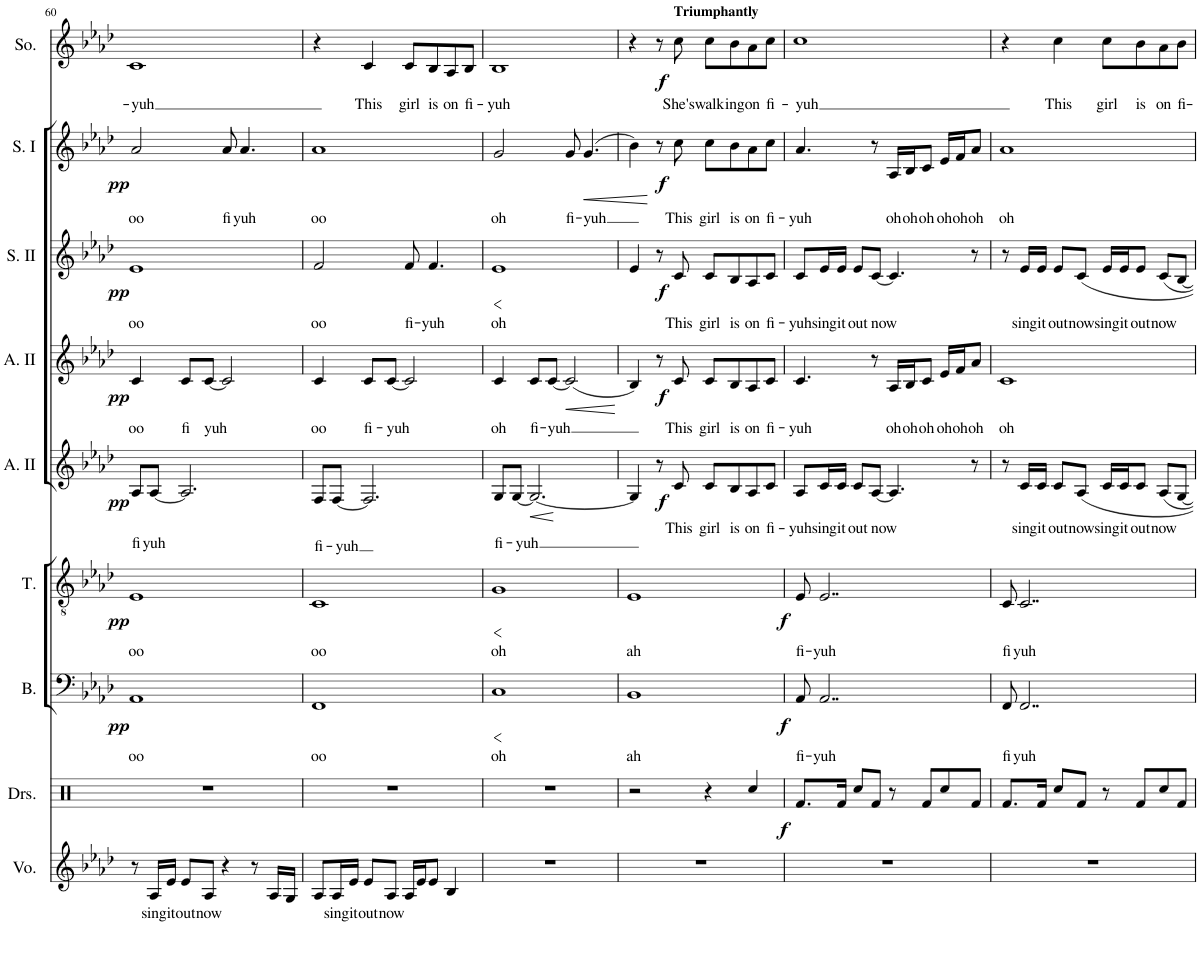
**kern	**text	**kern	**text	**dynam	**kern	**text	**dynam	**kern	**text	**dynam	**kern	**text	**dynam	**kern	**text	**dynam	**kern	**text	**dynam	**kern	**text	**dynam
*part8	*part8	*part7	*part7	*part7	*part6	*part6	*part6	*part5	*part5	*part5	*part4	*part4	*part4	*part3	*part3	*part3	*part2	*part2	*part2	*part1	*part1	*part1
*staff8	*staff8	*staff7	*staff7	*staff7	*staff6	*staff6	*staff6	*staff5	*staff5	*staff5	*staff4	*staff4	*staff4	*staff3	*staff3	*staff3	*staff2	*staff2	*staff2	*staff1	*staff1	*staff1
*I"Voice	*	*I"Ally (Bass)	*	*	*I"Ally (Tenor)	*	*	*I"Alto II	*	*	*I"Alto I	*	*	*I"Soprano II	*	*	*I"Soprano I	*	*	*I"Solo	*	*
*I'Vo.	*	*I'B.	*	*	*I'T.	*	*	*I'A. II	*	*	*	*	*	*I'S. II	*	*	*I'S. I	*	*	*I'So.	*	*
!!LO:PB:g=z
*clefG2	*	*clefF4	*	*	*clefGv2	*	*	*clefG2	*	*	*clefG2	*	*	*clefG2	*	*	*clefG2	*	*	*clefG2	*	*
*k[b-e-a-d-]	*	*k[b-e-a-d-]	*	*	*k[b-e-a-d-]	*	*	*k[b-e-a-d-]	*	*	*k[b-e-a-d-]	*	*	*k[b-e-a-d-]	*	*	*k[b-e-a-d-]	*	*	*k[b-e-a-d-]	*	*
*M4/4	*	*M4/4	*	*	*M4/4	*	*	*M4/4	*	*	*M4/4	*	*	*M4/4	*	*	*M4/4	*	*	*M4/4	*	*
=60	=60	=60	=60	=60	=60	=60	=60	=60	=60	=60	=60	=60	=60	=60	=60	=60	=60	=60	=60	=60	=60	=60
!	!	!	!LO:LY:b	!LO:DY:b	!	!LO:LY:b	!LO:DY:b	!	!LO:LY:b	!LO:DY:b	!	!LO:LY:b	!LO:DY:b	!	!LO:LY:b	!LO:DY:b	!	!LO:LY:b	!LO:DY:b	!	!LO:LY:b	!
8r	.	1AA-	oo	pp	1E-	oo	pp	8A-/L	fi-	pp	4c/	oo	pp	1e-	oo	pp	2a-/	oo	pp	1c	-yuh	.
!	!LO:LY:b	!	!	!	!	!	!	!	!LO:LY:b	!	!	!	!	!	!	!	!	!	!	!	!	!
16A-/LL	sing	.	.	.	.	.	.	[8A-/J	-yuh	.	.	.	.	.	.	.	.	.	.	.	.	.
!	!LO:LY:b	!	!	!	!	!	!	!	!	!	!	!	!	!	!	!	!	!	!	!	!	!
16e-/JJ	it	.	.	.	.	.	.	.	.	.	.	.	.	.	.	.	.	.	.	.	.	.
!	!LO:LY:b	!	!	!	!	!	!	!	!	!	!	!LO:LY:b	!	!	!	!	!	!	!	!	!	!
8e-/L	out	.	.	.	.	.	.	2.A-/]	.	.	8c/L	fi	.	.	.	.	.	.	.	.	.	.
!	!LO:LY:b	!	!	!	!	!	!	!	!	!	!	!LO:LY:b	!	!	!	!	!	!	!	!	!	!
8A-/J	now	.	.	.	.	.	.	.	.	.	[8c/J	yuh	.	.	.	.	.	.	.	.	.	.
!	!	!	!	!	!	!	!	!	!	!	!	!	!	!	!	!	!	!LO:LY:b	!	!	!	!
4r	.	.	.	.	.	.	.	.	.	.	2c/]	.	.	.	.	.	8a-/	fi-	.	.	.	.
!	!	!	!	!	!	!	!	!	!	!	!	!	!	!	!	!	!	!LO:LY:b	!	!	!	!
.	.	.	.	.	.	.	.	.	.	.	.	.	.	.	.	.	4.a-/	-yuh	.	.	.	.
8r	.	.	.	.	.	.	.	.	.	.	.	.	.	.	.	.	.	.	.	.	.	.
16A-/LL	.	.	.	.	.	.	.	.	.	.	.	.	.	.	.	.	.	.	.	.	.	.
16G/JJ	.	.	.	.	.	.	.	.	.	.	.	.	.	.	.	.	.	.	.	.	.	.
=61	=61	=61	=61	=61	=61	=61	=61	=61	=61	=61	=61	=61	=61	=61	=61	=61	=61	=61	=61	=61	=61	=61
!	!	!	!LO:LY:b	!	!	!LO:LY:b	!	!	!LO:LY:b	!	!	!LO:LY:b	!	!	!LO:LY:b	!	!	!LO:LY:b	!	!	!	!
8A-/L	.	1FF	oo	.	1C	oo	.	8F/L	fi-	.	4c/	oo	.	2f/	oo	.	1a-	oo	.	4r	.	.
!	!LO:LY:b	!	!	!	!	!	!	!	!LO:LY:b	!	!	!	!	!	!	!	!	!	!	!	!	!
16A-/L	sing	.	.	.	.	.	.	[8F/J	-yuh	.	.	.	.	.	.	.	.	.	.	.	.	.
!	!LO:LY:b	!	!	!	!	!	!	!	!	!	!	!	!	!	!	!	!	!	!	!	!	!
16e-/JJ	it	.	.	.	.	.	.	.	.	.	.	.	.	.	.	.	.	.	.	.	.	.
!	!LO:LY:b	!	!	!	!	!	!	!	!	!	!	!LO:LY:b	!	!	!	!	!	!	!	!	!LO:LY:b	!
8e-/L	out	.	.	.	.	.	.	2.F/]	.	.	8c/L	fi-	.	.	.	.	.	.	.	4c/	This	.
!	!LO:LY:b	!	!	!	!	!	!	!	!	!	!	!LO:LY:b	!	!	!	!	!	!	!	!	!	!
8A-/J	now	.	.	.	.	.	.	.	.	.	[8c/J	-yuh	.	.	.	.	.	.	.	.	.	.
!	!	!	!	!	!	!	!	!	!	!	!	!	!	!	!LO:LY:b	!	!	!	!	!	!LO:LY:b	!
16A-/LL	.	.	.	.	.	.	.	.	.	.	2c/]	.	.	8f/	fi-	.	.	.	.	8c/L	girl	.
16e-/J	.	.	.	.	.	.	.	.	.	.	.	.	.	.	.	.	.	.	.	.	.	.
!	!	!	!	!	!	!	!	!	!	!	!	!	!	!	!LO:LY:b	!	!	!	!	!	!LO:LY:b	!
8e-/J	.	.	.	.	.	.	.	.	.	.	.	.	.	4.f/	-yuh	.	.	.	.	8B-/	is	.
!	!	!	!	!	!	!	!	!	!	!	!	!	!	!	!	!	!	!	!	!	!LO:LY:b	!
4B-/	.	.	.	.	.	.	.	.	.	.	.	.	.	.	.	.	.	.	.	8A-/	on	.
!	!	!	!	!	!	!	!	!	!	!	!	!	!	!	!	!	!	!	!	!	!LO:LY:b	!
.	.	.	.	.	.	.	.	.	.	.	.	.	.	.	.	.	.	.	.	8B-/J	fi-	.
=62	=62	=62	=62	=62	=62	=62	=62	=62	=62	=62	=62	=62	=62	=62	=62	=62	=62	=62	=62	=62	=62	=62
!	!	!	!LO:LY:b	!LO:HP:b	!	!LO:LY:b	!LO:HP:b	!	!LO:LY:b	!	!	!LO:LY:b	!	!	!LO:LY:b	!LO:HP:b	!	!LO:LY:b	!	!	!LO:LY:b	!
1r	.	1C	oh	<	1G	oh	<	8G/L	fi-	.	4c/	oh	.	1e-	oh	<	2g/	oh	.	1B-	-yuh	.
!	!	!	!	!	!	!	!	!	!LO:LY:b	!	!	!	!	!	!	!	!	!	!	!	!	!
.	.	.	.	.	.	.	.	[8G/J	-yuh	.	.	.	.	.	.	.	.	.	.	.	.	.
!	!	!	!	!	!	!	!	!	!	!LO:HP:b	!	!LO:LY:b	!	!	!	!	!	!	!	!	!	!
.	.	.	.	.	.	.	.	2.G/_	.	<	8c/L	fi-	.	.	.	.	.	.	.	.	.	.
!	!	!	!	!	!	!	!	!	!	!	!	!LO:LY:b	!	!	!	!	!	!	!	!	!	!
.	.	.	.	.	.	.	.	.	.	.	[8c/J	-yuh	.	.	.	.	.	.	.	.	.	.
!	!	!	!	!	!	!	!	!	!	!	!	!	!LO:HP:b	!	!	!	!	!LO:LY:b	!	!	!	!
.	.	.	.	.	.	.	.	.	.	.	(2c/]	.	<	.	.	.	8g/	fi-	.	.	.	.
!	!	!	!	!	!	!	!	!	!	!	!	!	!	!	!	!	!	!LO:LY:b	!LO:HP:b	!	!	!
.	.	.	.	.	.	.	.	.	.	.	.	.	.	.	.	.	(4.g/	-yuh	<	.	.	.
.	.	.	.	[	.	.	[	.	.	[	.	.	[	.	.	[	.	.	[	.	.	.
=63	=63	=63	=63	=63	=63	=63	=63	=63	=63	=63	=63	=63	=63	=63	=63	=63	=63	=63	=63	=63	=63	=63
!	!	!	!LO:LY:b	!	!	!LO:LY:b	!	!	!	!	!	!	!	!	!	!	!	!	!	!	!	!
1r	.	1BB-	ah	.	1E-	ah	.	4G/]	.	.	4B-/)	.	.	4e-/	.	.	4b-\)	.	.	4r	.	.
.	.	.	.	.	.	.	.	8r	.	.	8r	.	.	8r	.	.	8r	.	.	8r	.	.
!	!	!	!	!	!	!	!	!	!	!	!	!	!	!	!	!	!	!	!	!LO:TX:a:B:t=Triumphantly	!	!
!	!	!	!	!	!	!	!	!	!LO:LY:b	!LO:DY:b	!	!LO:LY:b	!LO:DY:b	!	!LO:LY:b	!LO:DY:b	!	!LO:LY:b	!LO:DY:b	!	!LO:LY:b	!LO:DY:b
.	.	.	.	.	.	.	.	8c/	This	f	8c/	This	f	8c/	This	f	8cc\	This	f	8cc\	She's	f
!	!	!	!	!	!	!	!	!	!LO:LY:b	!	!	!LO:LY:b	!	!	!LO:LY:b	!	!	!LO:LY:b	!	!	!LO:LY:b	!
.	.	.	.	.	.	.	.	8c/L	girl	.	8c/L	girl	.	8c/L	girl	.	8cc\L	girl	.	8cc\L	walk-	.
!	!	!	!	!	!	!	!	!	!LO:LY:b	!	!	!LO:LY:b	!	!	!LO:LY:b	!	!	!LO:LY:b	!	!	!LO:LY:b	!
.	.	.	.	.	.	.	.	8B-/	is	.	8B-/	is	.	8B-/	is	.	8b-\	is	.	8b-\	-ing	.
!	!	!	!	!	!	!	!	!	!LO:LY:b	!	!	!LO:LY:b	!	!	!LO:LY:b	!	!	!LO:LY:b	!	!	!LO:LY:b	!
.	.	.	.	.	.	.	.	8A-/	on	.	8A-/	on	.	8A-/	on	.	8a-\	on	.	8a-\	on	.
!	!	!	!	!	!	!	!	!	!LO:LY:b	!	!	!LO:LY:b	!	!	!LO:LY:b	!	!	!LO:LY:b	!	!	!LO:LY:b	!
.	.	.	.	.	.	.	.	8c/J	fi-	.	8c/J	fi-	.	8c/J	fi-	.	8cc\J	fi-	.	8cc\J	fi-	.
=64	=64	=64	=64	=64	=64	=64	=64	=64	=64	=64	=64	=64	=64	=64	=64	=64	=64	=64	=64	=64	=64	=64
!	!	!	!LO:LY:b	!LO:DY:b	!	!LO:LY:b	!LO:DY:b	!	!LO:LY:b	!	!	!LO:LY:b	!	!	!LO:LY:b	!	!	!LO:LY:b	!	!	!LO:LY:b	!
1r	.	8AA-/	fi-	f	8E-/	fi-	f	8A-/L	yuh	.	4.c/	-yuh	.	8c/L	yuh	.	4.a-/	yuh	.	1cc	-yuh	.
!	!	!	!LO:LY:b	!	!	!LO:LY:b	!	!	!LO:LY:b	!	!	!	!	!	!LO:LY:b	!	!	!	!	!	!	!
.	.	2..AA-/	-yuh	.	2..E-/	-yuh	.	16c/L	sing	.	.	.	.	16e-/L	sing	.	.	.	.	.	.	.
!	!	!	!	!	!	!	!	!	!LO:LY:b	!	!	!	!	!	!LO:LY:b	!	!	!	!	!	!	!
.	.	.	.	.	.	.	.	16c/JJ	it	.	.	.	.	16e-/JJ	it	.	.	.	.	.	.	.
!	!	!	!	!	!	!	!	!	!LO:LY:b	!	!	!	!	!	!LO:LY:b	!	!	!	!	!	!	!
.	.	.	.	.	.	.	.	8c/L	out	.	.	.	.	8e-/L	out	.	.	.	.	.	.	.
!	!	!	!	!	!	!	!	!	!LO:LY:b	!	!	!	!	!	!LO:LY:b	!	!	!	!	!	!	!
.	.	.	.	.	.	.	.	[8A-/J	now	.	8r	.	.	[8c/J	now	.	8r	.	.	.	.	.
!	!	!	!	!	!	!	!	!	!	!	!	!LO:LY:b	!	!	!	!	!	!LO:LY:b	!	!	!	!
.	.	.	.	.	.	.	.	4.A-/]	.	.	16A-/LL	oh	.	4.c/]	.	.	16A-/LL	oh	.	.	.	.
!	!	!	!	!	!	!	!	!	!	!	!	!LO:LY:b	!	!	!	!	!	!LO:LY:b	!	!	!	!
.	.	.	.	.	.	.	.	.	.	.	16B-/J	oh	.	.	.	.	16B-/J	oh	.	.	.	.
!	!	!	!	!	!	!	!	!	!	!	!	!LO:LY:b	!	!	!	!	!	!LO:LY:b	!	!	!	!
.	.	.	.	.	.	.	.	.	.	.	8c/J	oh	.	.	.	.	8c/J	oh	.	.	.	.
!	!	!	!	!	!	!	!	!	!	!	!	!LO:LY:b	!	!	!	!	!	!LO:LY:b	!	!	!	!
.	.	.	.	.	.	.	.	.	.	.	16e-/LL	oh	.	.	.	.	16e-/LL	oh	.	.	.	.
!	!	!	!	!	!	!	!	!	!	!	!	!LO:LY:b	!	!	!	!	!	!LO:LY:b	!	!	!	!
.	.	.	.	.	.	.	.	.	.	.	16f/J	oh	.	.	.	.	16f/J	oh	.	.	.	.
!	!	!	!	!	!	!	!	!	!	!	!	!LO:LY:b	!	!	!	!	!	!LO:LY:b	!	!	!	!
.	.	.	.	.	.	.	.	8r	.	.	8a-/J	oh	.	8r	.	.	8a-/J	oh	.	.	.	.
=65	=65	=65	=65	=65	=65	=65	=65	=65	=65	=65	=65	=65	=65	=65	=65	=65	=65	=65	=65	=65	=65	=65
!	!	!	!LO:LY:b	!	!	!LO:LY:b	!	!	!	!	!	!LO:LY:b	!	!	!	!	!	!LO:LY:b	!	!	!	!
1r	.	8FF/	fi-	.	8C/	fi-	.	8r	.	.	1c	oh	.	8r	.	.	1a-	oh	.	4r	.	.
!	!	!	!LO:LY:b	!	!	!LO:LY:b	!	!	!LO:LY:b	!	!	!	!	!	!LO:LY:b	!	!	!	!	!	!	!
.	.	2..FF/	-yuh	.	2..C/	-yuh	.	16c/LL	sing	.	.	.	.	16e-/LL	sing	.	.	.	.	.	.	.
!	!	!	!	!	!	!	!	!	!LO:LY:b	!	!	!	!	!	!LO:LY:b	!	!	!	!	!	!	!
.	.	.	.	.	.	.	.	16c/JJ	it	.	.	.	.	16e-/JJ	it	.	.	.	.	.	.	.
!	!	!	!	!	!	!	!	!	!LO:LY:b	!	!	!	!	!	!LO:LY:b	!	!	!	!	!	!LO:LY:b	!
.	.	.	.	.	.	.	.	8c/L	out	.	.	.	.	8e-/L	out	.	.	.	.	4cc\	This	.
!	!	!	!	!	!	!	!	!	!LO:LY:b	!	!	!	!	!	!LO:LY:b	!	!	!	!	!	!	!
.	.	.	.	.	.	.	.	8A-/J	now	.	.	.	.	8c/J	now	.	.	.	.	.	.	.
!	!	!	!	!	!	!	!	!	!LO:LY:b	!	!	!	!	!	!LO:LY:b	!	!	!	!	!	!LO:LY:b	!
.	.	.	.	.	.	.	.	16c/LL	sing	.	.	.	.	16e-/LL	sing	.	.	.	.	8cc\L	girl	.
!	!	!	!	!	!	!	!	!	!LO:LY:b	!	!	!	!	!	!LO:LY:b	!	!	!	!	!	!	!
.	.	.	.	.	.	.	.	16c/J	it	.	.	.	.	16e-/J	it	.	.	.	.	.	.	.
!	!	!	!	!	!	!	!	!	!LO:LY:b	!	!	!	!	!	!LO:LY:b	!	!	!	!	!	!LO:LY:b	!
.	.	.	.	.	.	.	.	8c/J	out	.	.	.	.	8e-/J	out	.	.	.	.	8b-\	is	.
!	!	!	!	!	!	!	!	!	!LO:LY:b	!	!	!	!	!	!LO:LY:b	!	!	!	!	!	!LO:LY:b	!
.	.	.	.	.	.	.	.	8A-/L	now	.	.	.	.	8c/L	now	.	.	.	.	8a-\	on	.
!	!	!	!	!	!	!	!	!	!	!	!	!	!	!	!	!	!	!	!	!	!LO:LY:b	!
.	.	.	.	.	.	.	.	[8G/J	.	.	.	.	.	[8B-/J	.	.	.	.	.	8b-\J	fi-	.
=	=	=	=	=	=	=	=	=	=	=	=	=	=	=	=	=	=	=	=	=	=	=
*-	*-	*-	*-	*-	*-	*-	*-	*-	*-	*-	*-	*-	*-	*-	*-	*-	*-	*-	*-	*-	*-	*-
